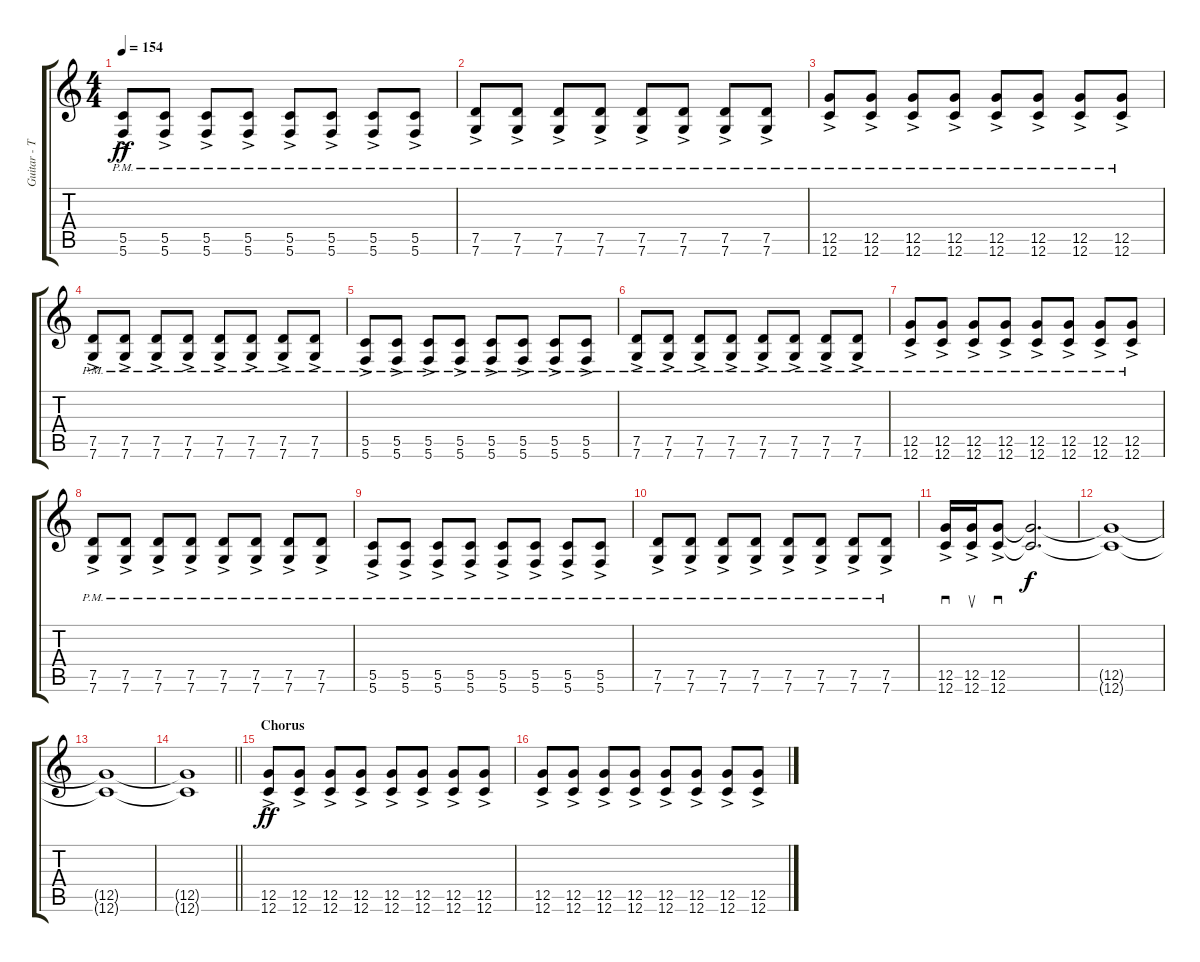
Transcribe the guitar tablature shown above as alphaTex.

\track ("Guitar - Tom " "Guitar - T") {instrument overdrivenguitar}
\staff {score tabs}
\tuning (D4 A3 F3 C3 G2 C2) {hide}
\ts (4 4)
\tempo 154
\clef g2
\ks c
(5.5{ac} 5.6{ac pm}).8{dy ff} (5.5{ac} 5.6{ac pm}).8 (5.5{ac} 5.6{ac pm}).8 (5.5{ac} 5.6{ac pm}).8 (5.5{ac} 5.6{ac pm}).8 (5.5{ac} 5.6{ac pm}).8 (5.5{ac} 5.6{ac pm}).8 (5.5{ac} 5.6{ac pm}).8 |
(7.5{ac} 7.6{ac pm}).8 (7.5{ac} 7.6{ac pm}).8 (7.5{ac} 7.6{ac pm}).8 (7.5{ac} 7.6{ac pm}).8 (7.5{ac} 7.6{ac pm}).8 (7.5{ac} 7.6{ac pm}).8 (7.5{ac} 7.6{ac pm}).8 (7.5{ac} 7.6{ac pm}).8 |
(12.5{ac} 12.6{ac pm}).8 (12.5{ac} 12.6{ac pm}).8 (12.5{ac} 12.6{ac pm}).8 (12.5{ac} 12.6{ac pm}).8 (12.5{ac} 12.6{ac pm}).8 (12.5{ac} 12.6{ac pm}).8 (12.5{ac} 12.6{ac pm}).8 (12.5{ac} 12.6{ac pm}).8 |
(7.5{ac} 7.6{ac pm}).8 (7.5{ac} 7.6{ac pm}).8 (7.5{ac} 7.6{ac pm}).8 (7.5{ac} 7.6{ac pm}).8 (7.5{ac} 7.6{ac pm}).8 (7.5{ac} 7.6{ac pm}).8 (7.5{ac} 7.6{ac pm}).8 (7.5{ac} 7.6{ac pm}).8 |
(5.5{ac} 5.6{ac pm}).8 (5.5{ac} 5.6{ac pm}).8 (5.5{ac} 5.6{ac pm}).8 (5.5{ac} 5.6{ac pm}).8 (5.5{ac} 5.6{ac pm}).8 (5.5{ac} 5.6{ac pm}).8 (5.5{ac} 5.6{ac pm}).8 (5.5{ac} 5.6{ac pm}).8 |
(7.5{ac} 7.6{ac pm}).8 (7.5{ac} 7.6{ac pm}).8 (7.5{ac} 7.6{ac pm}).8 (7.5{ac} 7.6{ac pm}).8 (7.5{ac} 7.6{ac pm}).8 (7.5{ac} 7.6{ac pm}).8 (7.5{ac} 7.6{ac pm}).8 (7.5{ac} 7.6{ac pm}).8 |
(12.5{ac} 12.6{ac pm}).8 (12.5{ac} 12.6{ac pm}).8 (12.5{ac} 12.6{ac pm}).8 (12.5{ac} 12.6{ac pm}).8 (12.5{ac} 12.6{ac pm}).8 (12.5{ac} 12.6{ac pm}).8 (12.5{ac} 12.6{ac pm}).8 (12.5{ac} 12.6{ac pm}).8 |
(7.5{ac} 7.6{ac pm}).8 (7.5{ac} 7.6{ac pm}).8 (7.5{ac} 7.6{ac pm}).8 (7.5{ac} 7.6{ac pm}).8 (7.5{ac} 7.6{ac pm}).8 (7.5{ac} 7.6{ac pm}).8 (7.5{ac} 7.6{ac pm}).8 (7.5{ac} 7.6{ac pm}).8 |
(5.5{ac} 5.6{ac pm}).8 (5.5{ac} 5.6{ac pm}).8 (5.5{ac} 5.6{ac pm}).8 (5.5{ac} 5.6{ac pm}).8 (5.5{ac} 5.6{ac pm}).8 (5.5{ac} 5.6{ac pm}).8 (5.5{ac} 5.6{ac pm}).8 (5.5{ac} 5.6{ac pm}).8 |
(7.5{ac} 7.6{ac pm}).8 (7.5{ac} 7.6{ac pm}).8 (7.5{ac} 7.6{ac pm}).8 (7.5{ac} 7.6{ac pm}).8 (7.5{ac} 7.6{ac pm}).8 (7.5{ac} 7.6{ac pm}).8 (7.5{ac} 7.6{ac pm}).8 (7.5{ac} 7.6{ac pm}).8 |
(12.5{ac} 12.6{ac}).16{sd volume 16} (12.5{ac} 12.6{ac}).16{su} (12.5{ac} 12.6{ac}).8{sd} (12.5{t} 12.6{t}).2{d dy f} |
(12.5{t} 12.6{t}).1 |
(12.5{t} 12.6{t}).1 |
\barLineRight lightlight
(12.5{t} 12.6{t}).1 |
\section ("" "Chorus")
(12.5{ac} 12.6{ac}).8{dy ff volume 16} (12.5{ac} 12.6{ac}).8 (12.5{ac} 12.6{ac}).8 (12.5{ac} 12.6{ac}).8 (12.5{ac} 12.6{ac}).8 (12.5{ac} 12.6{ac}).8 (12.5{ac} 12.6{ac}).8 (12.5{ac} 12.6{ac}).8 |
(12.5{ac} 12.6{ac}).8 (12.5{ac} 12.6{ac}).8 (12.5{ac} 12.6{ac}).8 (12.5{ac} 12.6{ac}).8 (12.5{ac} 12.6{ac}).8 (12.5{ac} 12.6{ac}).8 (12.5{ac} 12.6{ac}).8 (12.5{ac} 12.6{ac}).8
